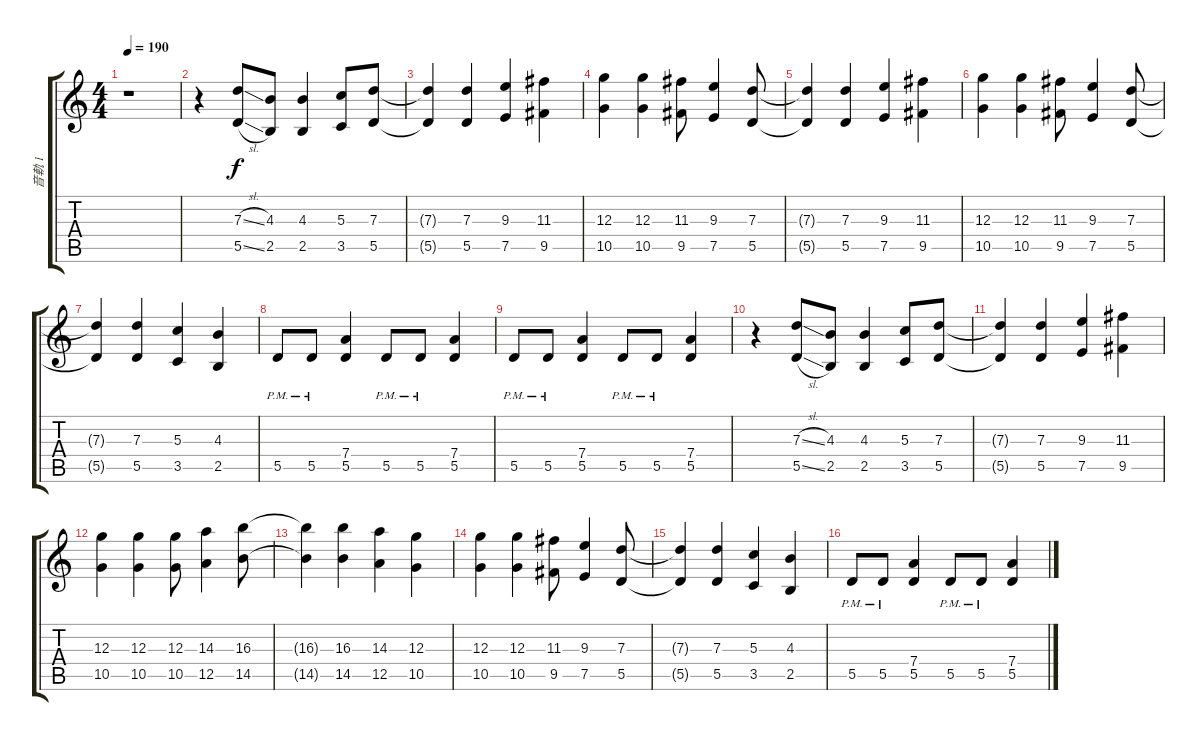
\track ("音軌 1" "音軌 1") {instrument overdrivenguitar}
\staff {score tabs}
\tuning (E4 B3 G3 D3 A2 E2) {hide}
\ts (4 4)
\tempo 190
\clef g2
\ks c
r.1{dy f instrument overdrivenguitar} |
r.4 (7.3{sl} 5.5{sl}).8 (4.3 2.5).8 (4.3 2.5).4 (5.3 3.5).8 (7.3 5.5).8 |
(7.3{t} 5.5{t}).4 (7.3 5.5).4 (9.3 7.5).4 (11.3 9.5).4 |
(12.3 10.5).4 (12.3 10.5).4 (11.3 9.5).8 (9.3 7.5).4 (7.3 5.5).8 |
(7.3{t} 5.5{t}).4 (7.3 5.5).4 (9.3 7.5).4 (11.3 9.5).4 |
(12.3 10.5).4 (12.3 10.5).4 (11.3 9.5).8 (9.3 7.5).4 (7.3 5.5).8 |
(7.3{t} 5.5{t}).4 (7.3 5.5).4 (5.3 3.5).4 (4.3 2.5).4 |
5.5{pm}.8 5.5{pm}.8 (7.4 5.5).4 5.5{pm}.8 5.5{pm}.8 (7.4 5.5).4 |
5.5{pm}.8 5.5{pm}.8 (7.4 5.5).4 5.5{pm}.8 5.5{pm}.8 (7.4 5.5).4 |
r.4 (7.3{sl} 5.5{sl}).8 (4.3 2.5).8 (4.3 2.5).4 (5.3 3.5).8 (7.3 5.5).8 |
(7.3{t} 5.5{t}).4 (7.3 5.5).4 (9.3 7.5).4 (11.3 9.5).4 |
(12.3 10.5).4 (12.3 10.5).4 (12.3 10.5).8 (14.3 12.5).4 (16.3 14.5).8 |
(16.3{t} 14.5{t}).4 (16.3 14.5).4 (14.3 12.5).4 (12.3 10.5).4 |
(12.3 10.5).4 (12.3 10.5).4 (11.3 9.5).8 (9.3 7.5).4 (7.3 5.5).8 |
(7.3{t} 5.5{t}).4 (7.3 5.5).4 (5.3 3.5).4 (4.3 2.5).4 |
5.5{pm}.8 5.5{pm}.8 (7.4 5.5).4 5.5{pm}.8 5.5{pm}.8 (7.4 5.5).4
